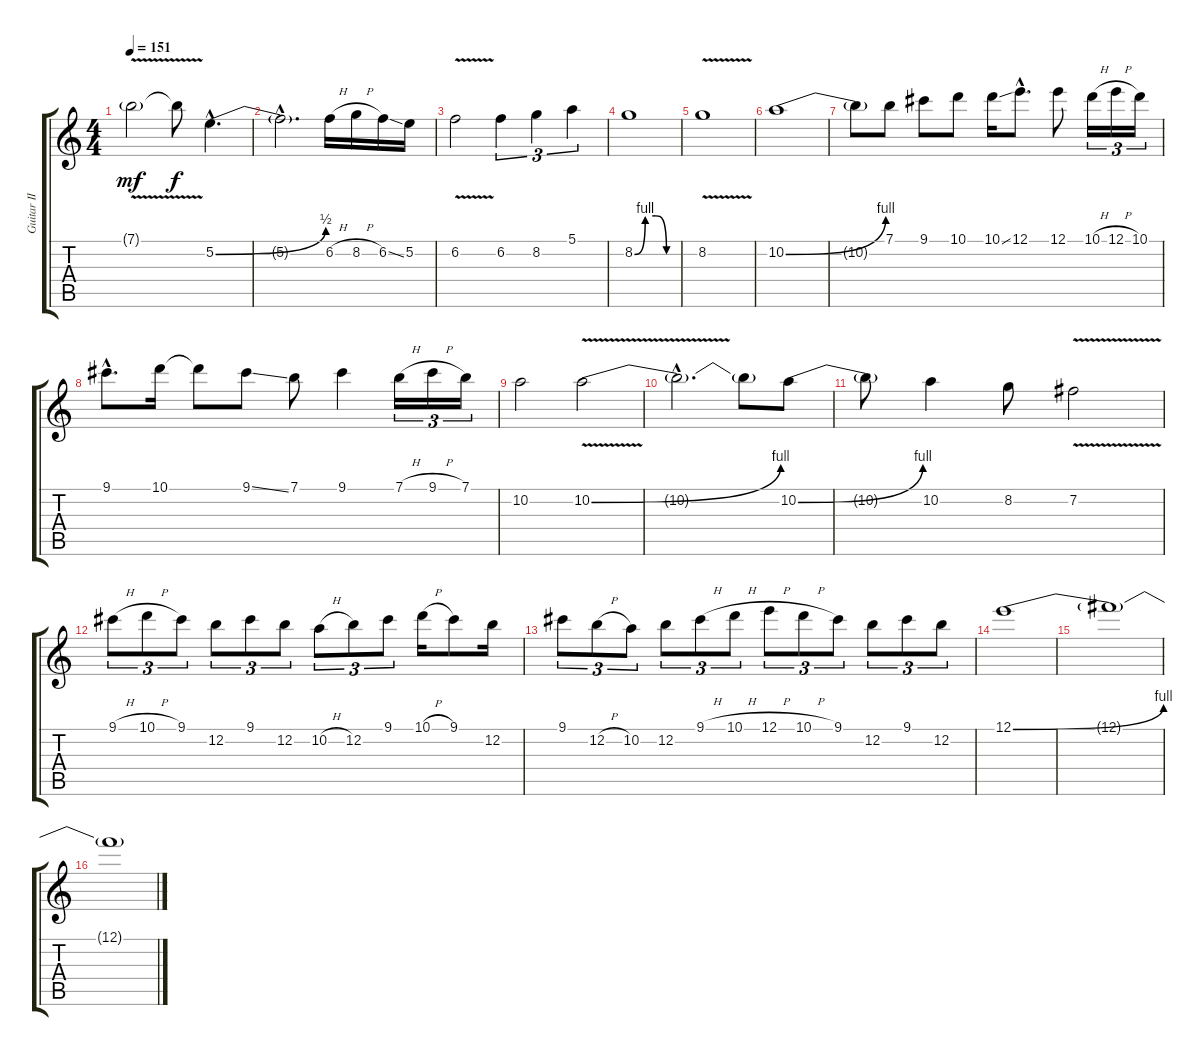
\track ("Guitar II" "Guitar II") {instrument overdrivenguitar}
\staff {score tabs}
\tuning (E4 B3 G3 D3 A2 E2) {hide}
\ts (4 4)
\tempo 151
\clef g2
\ks c
7.1{v g}.2{dy mf} 7.1{t}.8{dy f} 5.2{be (bend 0 0 60 2) hac}.4{d} |
5.2{hac t}.2{d} 6.2{h}.16 8.2{h}.16 6.2{ss}.16 5.2.16 |
6.2{v}.2 6.2.4{tu (3 2)} 8.2.4{tu (3 2)} 5.1.4{tu (3 2)} |
8.2{be (custom 0 0 15 4 30 4 45 0 60 0)}.1 |
8.2{v}.1 |
10.2{be (bend 0 0 60 4)}.1 |
10.2{t}.8 7.1.8 9.1.8 10.1.8 10.1{ss}.16 12.1{hac}.8{d} 12.1.8 10.1{h}.16{tu (3 2)} 12.1{h}.16{tu (3 2)} 10.1.16{tu (3 2)} |
9.1{hac}.8{d} 10.1.16 10.1{t}.8 9.1{ss}.8 7.1.8 9.1.4 7.1{h}.16{tu (3 2)} 9.1{h}.16{tu (3 2)} 7.1.16{tu (3 2)} |
10.2.2 10.2{be (bend 0 0 60 4) v}.2 |
10.2{hac t}.2{d} 10.2{t}.8 10.2{be (bend 0 0 60 4)}.8 |
10.2{t}.8 10.2.4 8.2.8 7.2{v}.2 |
9.1{h}.8{tu (3 2)} 10.1{h}.8{tu (3 2)} 9.1.8{tu (3 2)} 12.2.8{tu (3 2)} 9.1.8{tu (3 2)} 12.2.8{tu (3 2)} 10.2{h}.8{tu (3 2)} 12.2.8{tu (3 2)} 9.1.8{tu (3 2)} 10.1{h}.16 9.1.8 12.2.16 |
9.1.8{tu (3 2)} 12.2{h}.8{tu (3 2)} 10.2.8{tu (3 2)} 12.2.8{tu (3 2)} 9.1{h}.8{tu (3 2)} 10.1{h}.8{tu (3 2)} 12.1{h}.8{tu (3 2)} 10.1{h}.8{tu (3 2)} 9.1.8{tu (3 2)} 12.2.8{tu (3 2)} 9.1.8{tu (3 2)} 12.2.8{tu (3 2)} |
12.1{be (bend 0 0 60 4)}.1 |
12.1{t}.1 |
12.1{t}.1
